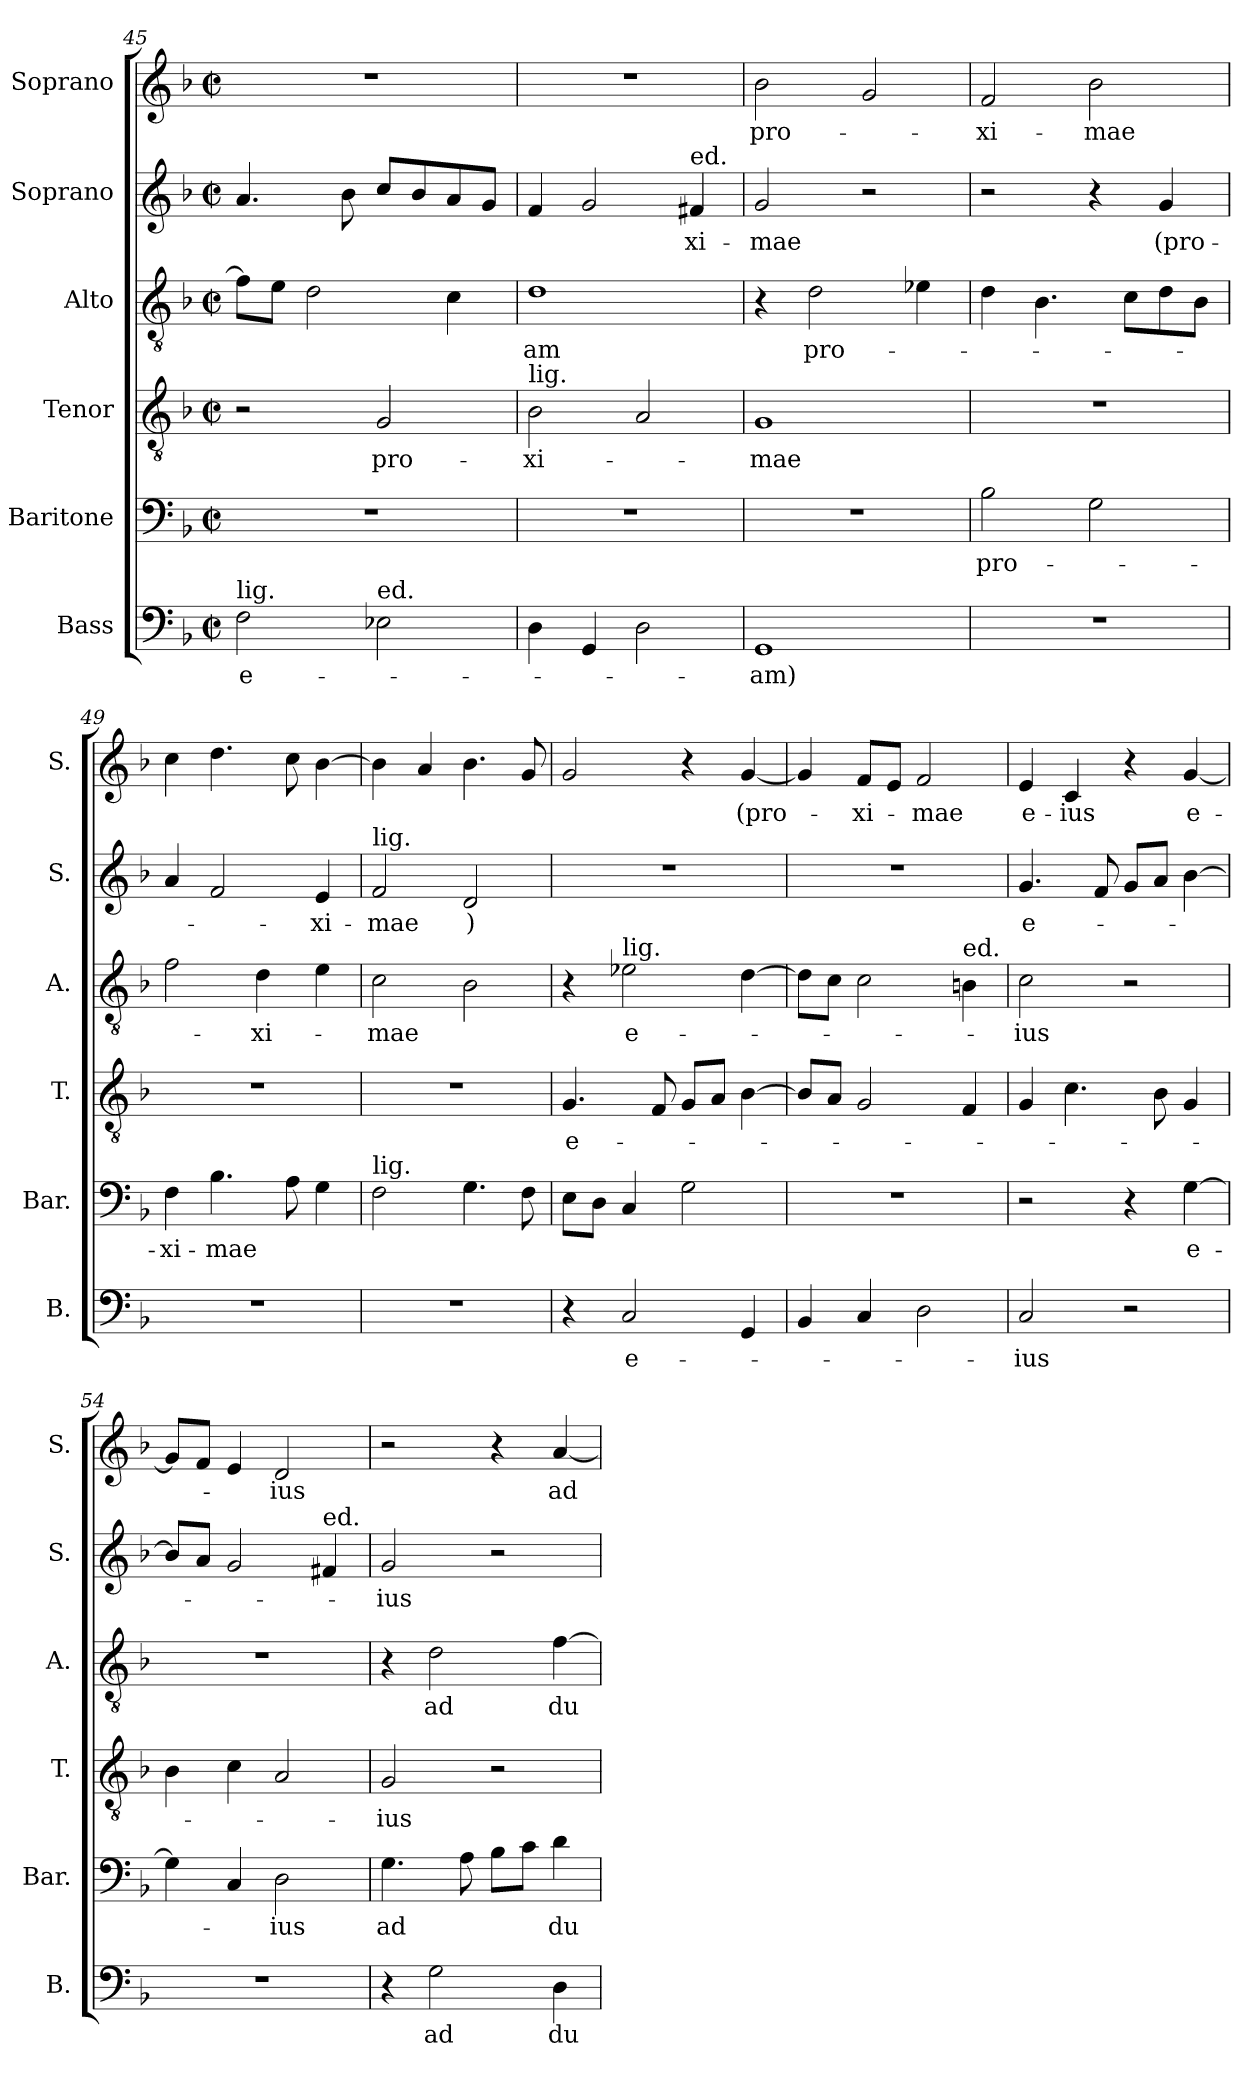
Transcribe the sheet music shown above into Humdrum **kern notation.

**kern	**text	**kern	**text	**kern	**text	**kern	**text	**kern	**text	**kern	**text
*part6	*part6	*part5	*part5	*part4	*part4	*part3	*part3	*part2	*part2	*part1	*part1
*staff6	*staff6	*staff5	*staff5	*staff4	*staff4	*staff3	*staff3	*staff2	*staff2	*staff1	*staff1
*I"Bass	*	*I"Baritone	*	*I"Tenor	*	*I"Alto	*	*I"Soprano	*	*I"Soprano	*
*I'B.	*	*I'Bar.	*	*I'T.	*	*I'A.	*	*I'S.	*	*I'S.	*
*clefF4	*	*clefF4	*	*clefGv2	*	*clefGv2	*	*clefG2	*	*clefG2	*
*k[b-]	*	*k[b-]	*	*k[b-]	*	*k[b-]	*	*k[b-]	*	*k[b-]	*
*M2/2	*	*M2/2	*	*M2/2	*	*M2/2	*	*M2/2	*	*M2/2	*
*met(c|)	*	*met(c|)	*	*met(c|)	*	*met(c|)	*	*met(c|)	*	*met(c|)	*
=45	=45	=45	=45	=45	=45	=45	=45	=45	=45	=45	=45
!LO:TX:a:t=lig.	!	!	!	!	!	!	!	!	!	!	!
!	!LO:LY:b	!	!	!	!	!	!	!	!	!	!
2F\	e-	1r	.	2r	.	8f\L]	.	4.a/	.	1r	.
.	.	.	.	.	.	8e\J	.	.	.	.	.
.	.	.	.	.	.	2d\	.	.	.	.	.
.	.	.	.	.	.	.	.	8b-\	.	.	.
!LO:TX:a:t=ed.	!	!	!	!	!	!	!	!	!	!	!
!	!	!	!	!	!LO:LY:b	!	!	!	!	!	!
2E-X\	.	.	.	2G/	pro-	.	.	8cc/L	.	.	.
.	.	.	.	.	.	.	.	8b-/	.	.	.
.	.	.	.	.	.	4c\	.	8a/	.	.	.
.	.	.	.	.	.	.	.	8g/J	.	.	.
=46	=46	=46	=46	=46	=46	=46	=46	=46	=46	=46	=46
!	!	!	!	!LO:TX:a:t=lig.	!	!	!	!	!	!	!
!	!	!	!	!	!LO:LY:b	!	!LO:LY:b	!	!	!	!
4D\	.	1r	.	2B-\	-xi-	1d	-am	4f/	.	1r	.
4GG/	.	.	.	.	.	.	.	2g/	.	.	.
2D\	.	.	.	2A/	.	.	.	.	.	.	.
!	!	!	!	!	!	!	!	!LO:TX:a:t=ed.	!	!	!
!	!	!	!	!	!	!	!	!	!LO:LY:b	!	!
.	.	.	.	.	.	.	.	4f#X/	-xi-	.	.
=47	=47	=47	=47	=47	=47	=47	=47	=47	=47	=47	=47
!	!LO:LY:b	!	!	!	!LO:LY:b	!	!	!	!LO:LY:b	!	!LO:LY:b
1GG	-am)	1r	.	1G	-mae	4r	.	2g/	-mae	2b-\	pro-
!	!	!	!	!	!	!	!LO:LY:b	!	!	!	!
.	.	.	.	.	.	2d\	pro-	.	.	.	.
.	.	.	.	.	.	.	.	2r	.	2g/	.
.	.	.	.	.	.	4e-X\	.	.	.	.	.
=48	=48	=48	=48	=48	=48	=48	=48	=48	=48	=48	=48
!	!	!	!LO:LY:b	!	!	!	!	!	!	!	!LO:LY:b
1r	.	2B-\	pro-	1r	.	4d\	.	2r	.	2f/	-xi-
.	.	.	.	.	.	4.B-\	.	.	.	.	.
!	!	!	!	!	!	!	!	!	!	!	!LO:LY:b
.	.	2G\	.	.	.	.	.	4r	.	2b-\	-mae
.	.	.	.	.	.	8c\L	.	.	.	.	.
!	!	!	!	!	!	!	!	!	!LO:LY:b	!	!
.	.	.	.	.	.	8d\	.	4g/	(pro-	.	.
.	.	.	.	.	.	8B-\J	.	.	.	.	.
=49	=49	=49	=49	=49	=49	=49	=49	=49	=49	=49	=49
!	!	!	!LO:LY:b	!	!	!	!	!	!	!	!
1r	.	4F\	-xi-	1r	.	2f\	.	4a/	.	4cc\	.
!	!	!	!LO:LY:b	!	!	!	!	!	!	!	!
.	.	4.B-\	-mae	.	.	.	.	2f/	.	4.dd\	.
!	!	!	!	!	!	!	!LO:LY:b	!	!	!	!
.	.	.	.	.	.	4d\	-xi-	.	.	.	.
.	.	8A\	.	.	.	.	.	.	.	8cc\	.
!	!	!	!	!	!	!	!	!	!LO:LY:b	!	!
.	.	4G\	.	.	.	4e\	.	4e/	-xi-	[4b-\	.
=50	=50	=50	=50	=50	=50	=50	=50	=50	=50	=50	=50
!	!	!	!	!	!	!	!	!LO:TX:a:t=lig.	!	!	!
!	!	!LO:TX:a:t=lig.	!	!	!	!	!	!	!	!	!
!	!	!	!	!	!	!	!LO:LY:b	!	!LO:LY:b	!	!
1r	.	2F\	.	1r	.	2c\	-mae	2f/	-mae	4b-\]	.
.	.	.	.	.	.	.	.	.	.	4a/	.
!	!	!	!	!	!	!	!	!	!LO:LY:b	!	!
.	.	4.G\	.	.	.	2B-\	.	2d/	)	4.b-\	.
.	.	8F\	.	.	.	.	.	.	.	8g/	.
=51	=51	=51	=51	=51	=51	=51	=51	=51	=51	=51	=51
!	!	!	!	!	!LO:LY:b	!	!	!	!	!	!
4r	.	8E\L	.	4.G/	e-	4r	.	1r	.	2g/	.
.	.	8D\J	.	.	.	.	.	.	.	.	.
!	!	!	!	!	!	!LO:TX:a:t=lig.	!	!	!	!	!
!	!LO:LY:b	!	!	!	!	!	!LO:LY:b	!	!	!	!
2C/	e-	4C/	.	.	.	2e-X\	e-	.	.	.	.
.	.	.	.	8F/	.	.	.	.	.	.	.
.	.	2G\	.	8G/L	.	.	.	.	.	4r	.
.	.	.	.	8A/J	.	.	.	.	.	.	.
!	!	!	!	!	!	!	!	!	!	!	!LO:LY:b
4GG/	.	.	.	[4B-\	.	[4d\	.	.	.	[4g/	(pro-
=52	=52	=52	=52	=52	=52	=52	=52	=52	=52	=52	=52
4BB-/	.	1r	.	8B-/L]	.	8d\L]	.	1r	.	4g/]	.
.	.	.	.	8A/J	.	8c\J	.	.	.	.	.
!	!	!	!	!	!	!	!	!	!	!	!LO:LY:b
4C/	.	.	.	2G/	.	2c\	.	.	.	8f/L	xi-
.	.	.	.	.	.	.	.	.	.	8e/J	.
!	!	!	!	!	!	!	!	!	!	!	!LO:LY:b
2D\	.	.	.	.	.	.	.	.	.	2f/	-mae
!	!	!	!	!	!	!LO:TX:a:t=ed.	!	!	!	!	!
.	.	.	.	4F/	.	4Bn\	.	.	.	.	.
=53	=53	=53	=53	=53	=53	=53	=53	=53	=53	=53	=53
!	!LO:LY:b	!	!	!	!	!	!LO:LY:b	!	!LO:LY:b	!	!LO:LY:b
2C/	-ius	2r	.	4G/	.	2c\	ius	4.g/	e-	4e/	e-
!	!	!	!	!	!	!	!	!	!	!	!LO:LY:b
.	.	.	.	4.c\	.	.	.	.	.	4c/	-ius
.	.	.	.	.	.	.	.	8f/	.	.	.
2r	.	4r	.	.	.	2r	.	8g/L	.	4r	.
.	.	.	.	8B-\	.	.	.	8a/J	.	.	.
!	!	!	!LO:LY:b	!	!	!	!	!	!	!	!LO:LY:b
.	.	[4G\	e-	4G/	.	.	.	[4b-\	.	[4g/	e-
=54	=54	=54	=54	=54	=54	=54	=54	=54	=54	=54	=54
1r	.	4G\]	.	4B-\	.	1r	.	8b-/L]	.	8g/L]	.
.	.	.	.	.	.	.	.	8a/J	.	8f/J	.
.	.	4C/	.	4c\	.	.	.	2g/	.	4e/	.
!	!	!	!LO:LY:b	!	!	!	!	!	!	!	!LO:LY:b
.	.	2D\	-ius	2A/	.	.	.	.	.	2d/	-ius
!	!	!	!	!	!	!	!	!LO:TX:a:t=ed.	!	!	!
.	.	.	.	.	.	.	.	4f#X/	.	.	.
=55	=55	=55	=55	=55	=55	=55	=55	=55	=55	=55	=55
!	!	!	!LO:LY:b	!	!LO:LY:b	!	!	!	!LO:LY:b	!	!
4r	.	4.G\	ad	2G/	-ius	4r	.	2g/	-ius	2r	.
!	!LO:LY:b	!	!	!	!	!	!LO:LY:b	!	!	!	!
2G\	ad	.	.	.	.	2d\	ad	.	.	.	.
.	.	8A\	.	.	.	.	.	.	.	.	.
.	.	8B-\L	.	2r	.	.	.	2r	.	4r	.
.	.	8c\J	.	.	.	.	.	.	.	.	.
!	!LO:LY:b	!	!LO:LY:b	!	!	!	!LO:LY:b	!	!	!	!LO:LY:b
4D\	du-	4d\	du-	.	.	[4f\	du-	.	.	[4a/	ad
=	=	=	=	=	=	=	=	=	=	=	=
*-	*-	*-	*-	*-	*-	*-	*-	*-	*-	*-	*-
